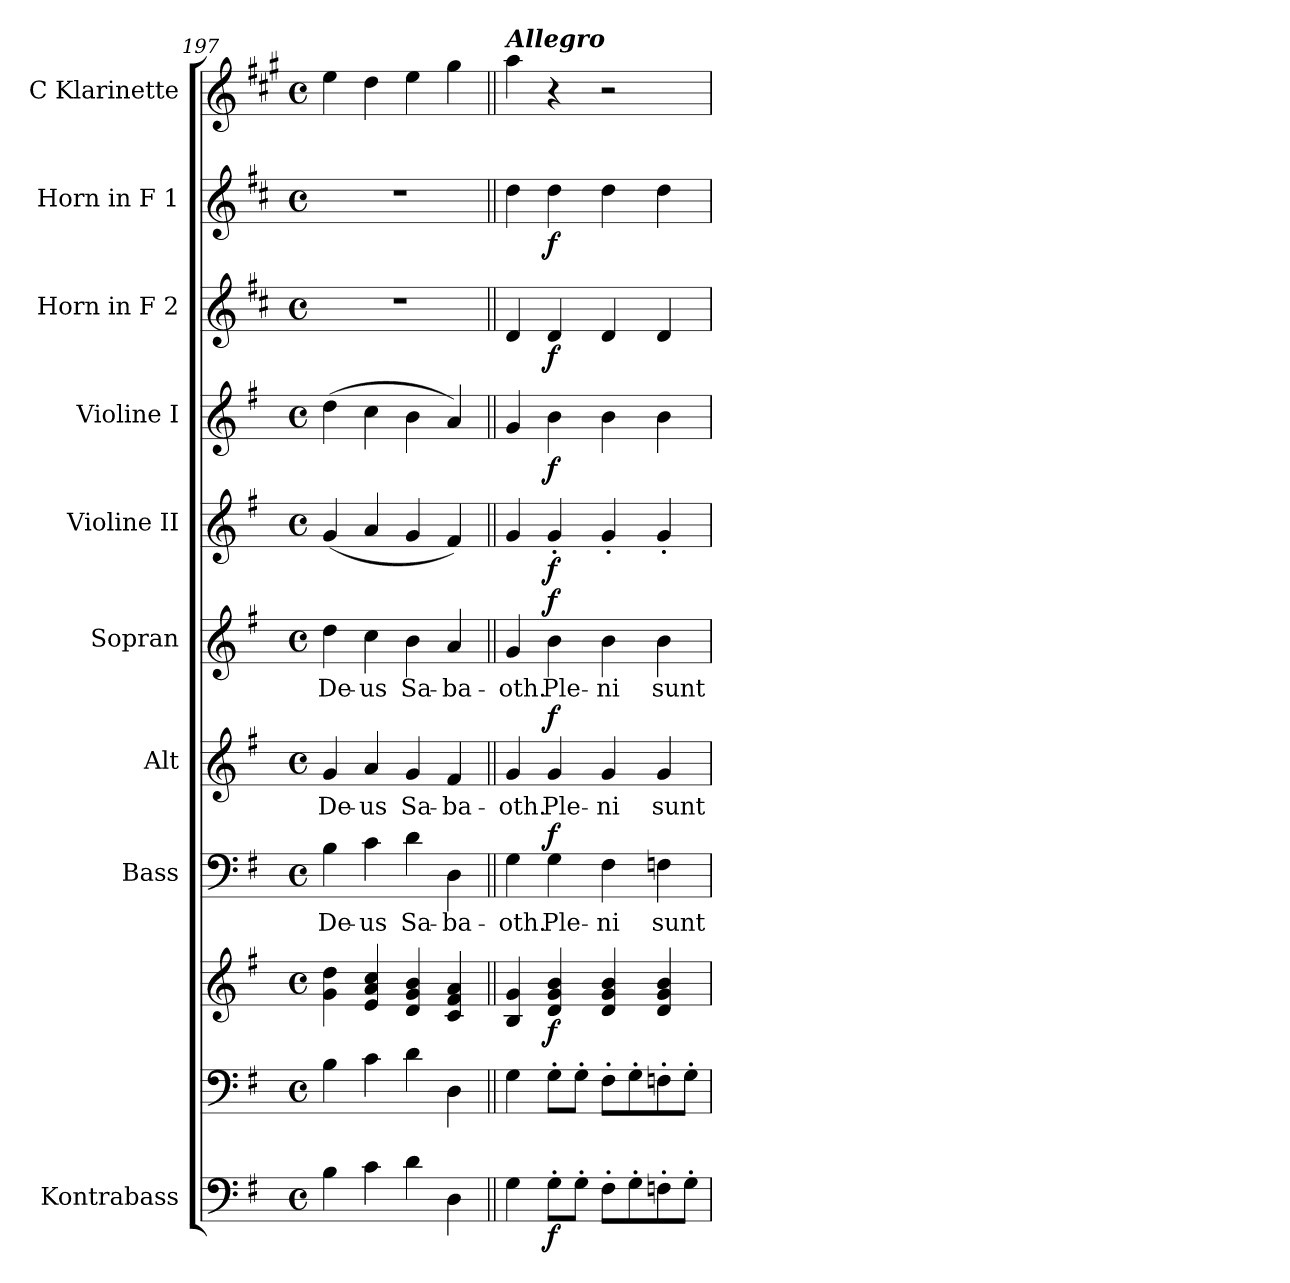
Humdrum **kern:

**kern	**dynam	**kern	**kern	**dynam	**kern	**text	**dynam	**kern	**text	**dynam	**kern	**text	**dynam	**kern	**dynam	**kern	**dynam	**kern	**dynam	**kern	**dynam	**kern
*part10	*part10	*part9	*part9	*part9	*part8	*part8	*part8	*part7	*part7	*part7	*part6	*part6	*part6	*part5	*part5	*part4	*part4	*part3	*part3	*part2	*part2	*part1
*staff11	*staff11	*staff10	*staff9	*staff9/10	*staff8	*staff8	*staff8	*staff7	*staff7	*staff7	*staff6	*staff6	*staff6	*staff5	*staff5	*staff4	*staff4	*staff3	*staff3	*staff2	*staff2	*staff1
*I"Kontrabass	*	*	*	*	*I"Bass	*	*	*I"Alt	*	*	*I"Sopran	*	*	*I"Violine II	*	*I"Violine I	*	*I"Horn in F 2	*	*I"Horn in F 1	*	*I"C Klarinette
*I'Kb.	*	*	*	*	*I'B.	*	*	*I'A.	*	*	*I'S.	*	*	*I'Vl. II	*	*I'Vl. I	*	*	*	*	*	*I'Kl.
*clefF4	*	*clefF4	*clefG2	*	*clefF4	*	*	*clefG2	*	*	*clefG2	*	*	*clefG2	*	*clefG2	*	*clefG2	*	*clefG2	*	*clefG2
*ITrd7c12	*	*	*	*	*	*	*	*	*	*	*	*	*	*	*	*	*	*ITrd4c7	*	*ITrd4c7	*	*ITrd1c2
*k[f#]	*	*k[f#]	*k[f#]	*	*k[f#]	*	*	*k[f#]	*	*	*k[f#]	*	*	*k[f#]	*	*k[f#]	*	*k[f#]	*	*k[f#]	*	*k[f#]
*G:	*	*G:	*G:	*	*G:	*	*	*G:	*	*	*G:	*	*	*G:	*	*G:	*	*G:	*	*G:	*	*G:
*M4/4	*	*M4/4	*M4/4	*	*M4/4	*	*	*M4/4	*	*	*M4/4	*	*	*M4/4	*	*M4/4	*	*M4/4	*	*M4/4	*	*M4/4
*met(c)	*	*met(c)	*met(c)	*	*met(c)	*	*	*met(c)	*	*	*met(c)	*	*	*met(c)	*	*met(c)	*	*met(c)	*	*met(c)	*	*met(c)
=197	=197	=197	=197	=197	=197	=197	=197	=197	=197	=197	=197	=197	=197	=197	=197	=197	=197	=197	=197	=197	=197	=197
!	!	!	!	!	!	!LO:LY:b	!	!	!LO:LY:b	!	!	!LO:LY:b	!	!	!	!	!	!	!	!	!	!
4BB\	.	4B\	4g\ 4dd\	.	4B\	De-	.	4g/	De-	.	4dd\	De-	.	(<4g/	.	(>4dd\	.	1r	.	1r	.	4dd\
!	!	!	!	!	!	!LO:LY:b	!	!	!LO:LY:b	!	!	!LO:LY:b	!	!	!	!	!	!	!	!	!	!
4C\	.	4c\	4e/ 4a/ 4cc/	.	4c\	-us	.	4a/	-us	.	4cc\	-us	.	4a/	.	4cc\	.	.	.	.	.	4cc\
!	!	!	!	!	!	!LO:LY:b	!	!	!LO:LY:b	!	!	!LO:LY:b	!	!	!	!	!	!	!	!	!	!
4D\	.	4d\	4d/ 4g/ 4b/	.	4d\	Sa-	.	4g/	Sa-	.	4b\	Sa-	.	4g/	.	4b\	.	.	.	.	.	4dd\
!	!	!	!	!	!	!LO:LY:b	!	!	!LO:LY:b	!	!	!LO:LY:b	!	!	!	!	!	!	!	!	!	!
4DD\	.	4D\	4c/ 4f#/ 4a/	.	4D\	-ba-	.	4f#/	-ba-	.	4a/	-ba-	.	4f#/)	.	4a/)	.	.	.	.	.	4ff#\
!!LO:PB:g=z
=198||	=198||	=198||	=198||	=198||	=198||	=198||	=198||	=198||	=198||	=198||	=198||	=198||	=198||	=198||	=198||	=198||	=198||	=198||	=198||	=198||	=198||	=198||
!	!	!	!	!	!	!	!	!	!	!	!	!	!	!	!	!	!	!	!	!	!	!LO:TX:a:Bi:t=Allegro
!	!	!	!	!	!	!LO:LY:b	!	!	!LO:LY:b	!	!	!LO:LY:b	!	!	!	!	!	!	!	!	!	!
4GG\	.	4G\	4B/ 4g/	.	4G\	-oth.	.	4g/	-oth.	.	4g/	-oth.	.	4g/	.	4g/	.	4G/	.	4g\	.	4gg\
!	!LO:DY:b	!	!	!LO:DY:b	!	!LO:LY:b	!LO:DY:a	!	!LO:LY:b	!LO:DY:a	!	!LO:LY:b	!LO:DY:a	!	!LO:DY:b	!	!LO:DY:b	!	!LO:DY:b	!	!LO:DY:b	!
8GG'>\L	f	8G'>\L	4d/ 4g/ 4b/	f	4G\	Ple-	f	4g/	Ple-	f	4b\	Ple-	f	4g'</	f	4b\	f	4G/	f	4g\	f	4r
8GG'>\J	.	8G'>\J	.	.	.	.	.	.	.	.	.	.	.	.	.	.	.	.	.	.	.	.
!	!	!	!	!	!	!LO:LY:b	!	!	!LO:LY:b	!	!	!LO:LY:b	!	!	!	!	!	!	!	!	!	!
8FF#'>\L	.	8F#'>\L	4d/ 4g/ 4b/	.	4F#\	-ni	.	4g/	-ni	.	4b\	-ni	.	4g'</	.	4b\	.	4G/	.	4g\	.	2r
8GG'>\	.	8G'>\	.	.	.	.	.	.	.	.	.	.	.	.	.	.	.	.	.	.	.	.
!	!	!	!	!	!	!LO:LY:b	!	!	!LO:LY:b	!	!	!LO:LY:b	!	!	!	!	!	!	!	!	!	!
8FFn'>\	.	8Fn'>\	4d/ 4g/ 4b/	.	4Fn\	sunt	.	4g/	sunt	.	4b\	sunt	.	4g'</	.	4b\	.	4G/	.	4g\	.	.
8GG'>\J	.	8G'>\J	.	.	.	.	.	.	.	.	.	.	.	.	.	.	.	.	.	.	.	.
=	=	=	=	=	=	=	=	=	=	=	=	=	=	=	=	=	=	=	=	=	=	=
*-	*-	*-	*-	*-	*-	*-	*-	*-	*-	*-	*-	*-	*-	*-	*-	*-	*-	*-	*-	*-	*-	*-
